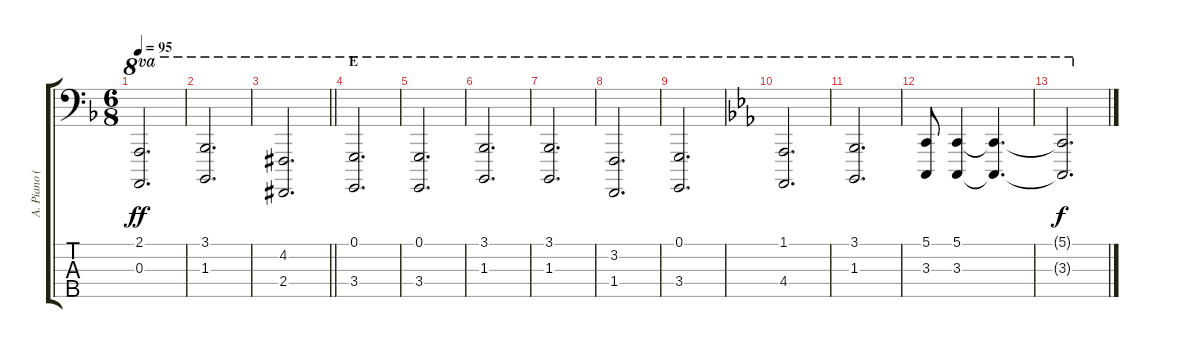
\track ("A. Piano (Left Hand)" "A. Piano (") {instrument acousticgrandpiano}
\staff {score tabs}
\tuning (G2 D2 A1 E1 B0) {hide}
\ts (6 8)
\tempo 95
\clef f4
\ks f
(2.1 0.3).2{d ot 8va dy ff} |
(3.1 1.3).2{d ot 8va} |
\barLineRight lightlight
(4.2{acc #} 2.4{acc #}).2{d ot 8va} |
\section ("" "E")
(0.1 3.4).2{d ot 8va} |
(0.1 3.4).2{d ot 8va} |
(3.1 1.3).2{d ot 8va} |
(3.1 1.3).2{d ot 8va} |
(3.2 1.4).2{d ot 8va} |
(0.1 3.4).2{d ot 8va} |
\ks eb
(1.1 4.4).2{d ot 8va} |
(3.1 1.3).2{d ot 8va} |
(5.1 3.3).8{ot 8va} (5.1 3.3).4{ot 8va} (5.1{t} 3.3{t}).4{d ot 8va} |
(5.1{t} 3.3{t}).2{d ot 8va dy f}
